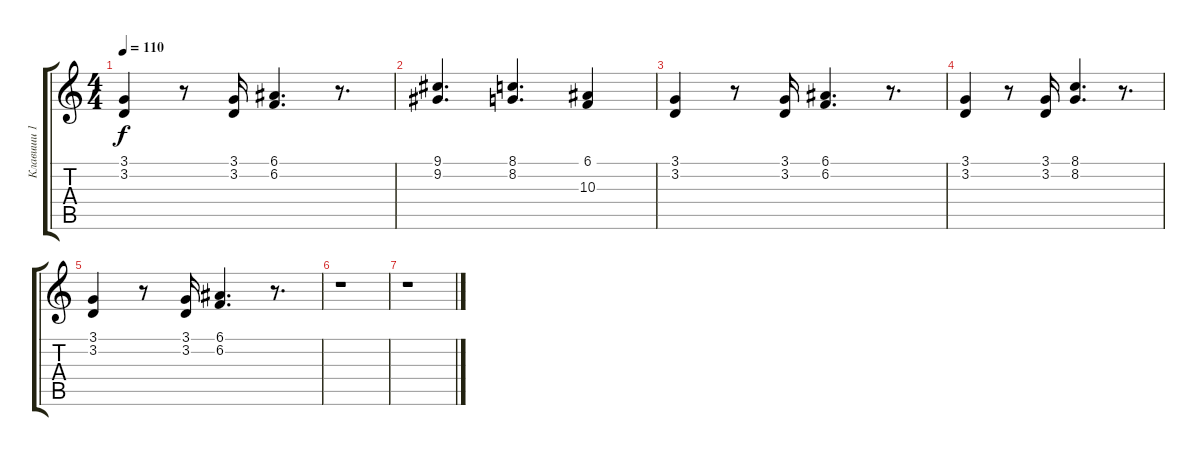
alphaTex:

\track ("Клавиши 1" "Клавиши 1") {instrument choiraahs}
\staff {score tabs}
\tuning (E4 B3 G3 D3 A2 E2) {hide}
\ts (4 4)
\tempo 110
\clef g2
\ks c
(3.1 3.2).4{dy f} r.8 (3.1 3.2).16 (6.1 6.2).4{d} r.8{d} |
(9.1 9.2).4{d} (8.1 8.2).4{d} (6.1 10.3).4 |
(3.1 3.2).4 r.8 (3.1 3.2).16 (6.1 6.2).4{d} r.8{d} |
(3.1 3.2).4 r.8 (3.1 3.2).16 (8.1 8.2).4{d} r.8{d} |
(3.1 3.2).4 r.8 (3.1 3.2).16 (6.1 6.2).4{d} r.8{d} |
r.1 |
r.1
